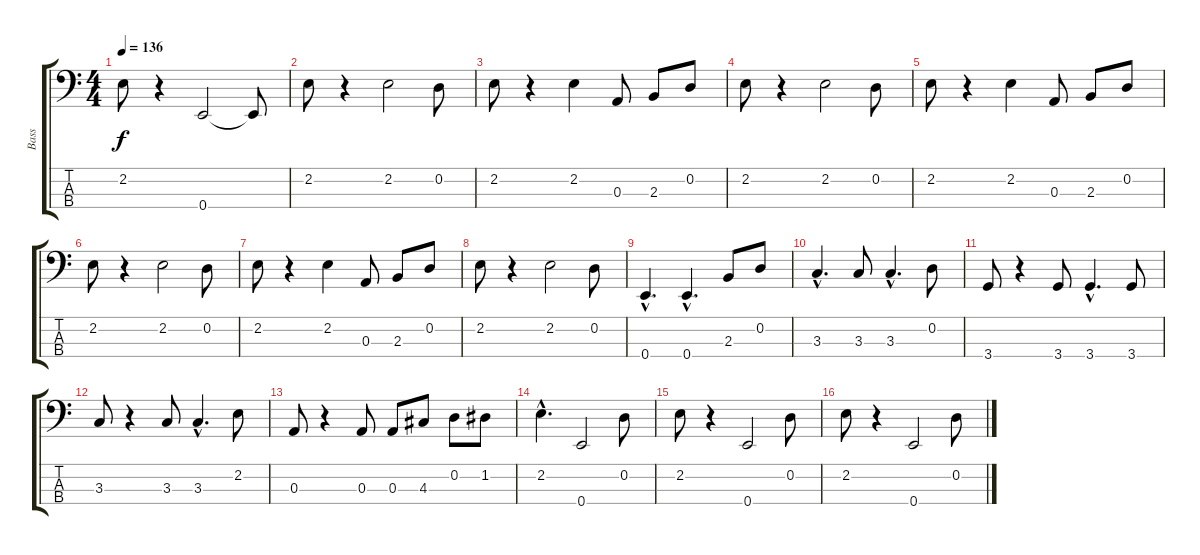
\track ("Bass" "Bass") {instrument electricbassfinger}
\staff {score tabs}
\tuning (G2 D2 A1 E1) {hide}
\ts (4 4)
\tempo 136
\clef f4
\ks c
2.2.8{dy f} r.4 0.4.2 0.4{t}.8 |
2.2.8 r.4 2.2.2 0.2.8 |
2.2.8 r.4 2.2.4 0.3.8 2.3.8 0.2.8 |
2.2.8 r.4 2.2.2 0.2.8 |
2.2.8 r.4 2.2.4 0.3.8 2.3.8 0.2.8 |
2.2.8 r.4 2.2.2 0.2.8 |
2.2.8 r.4 2.2.4 0.3.8 2.3.8 0.2.8 |
2.2.8 r.4 2.2.2 0.2.8 |
0.4{hac}.4{d} 0.4{hac}.4{d} 2.3.8 0.2.8 |
3.3{hac}.4{d} 3.3.8 3.3{hac}.4{d} 0.2.8 |
3.4.8 r.4 3.4.8 3.4{hac}.4{d} 3.4.8 |
3.3.8 r.4 3.3.8 3.3{hac}.4{d} 2.2.8 |
0.3.8 r.4 0.3.8 0.3.8 4.3.8 0.2.8 1.2.8 |
2.2{hac}.4{d} 0.4.2 0.2.8 |
2.2.8 r.4 0.4.2 0.2.8 |
2.2.8 r.4 0.4.2 0.2.8
